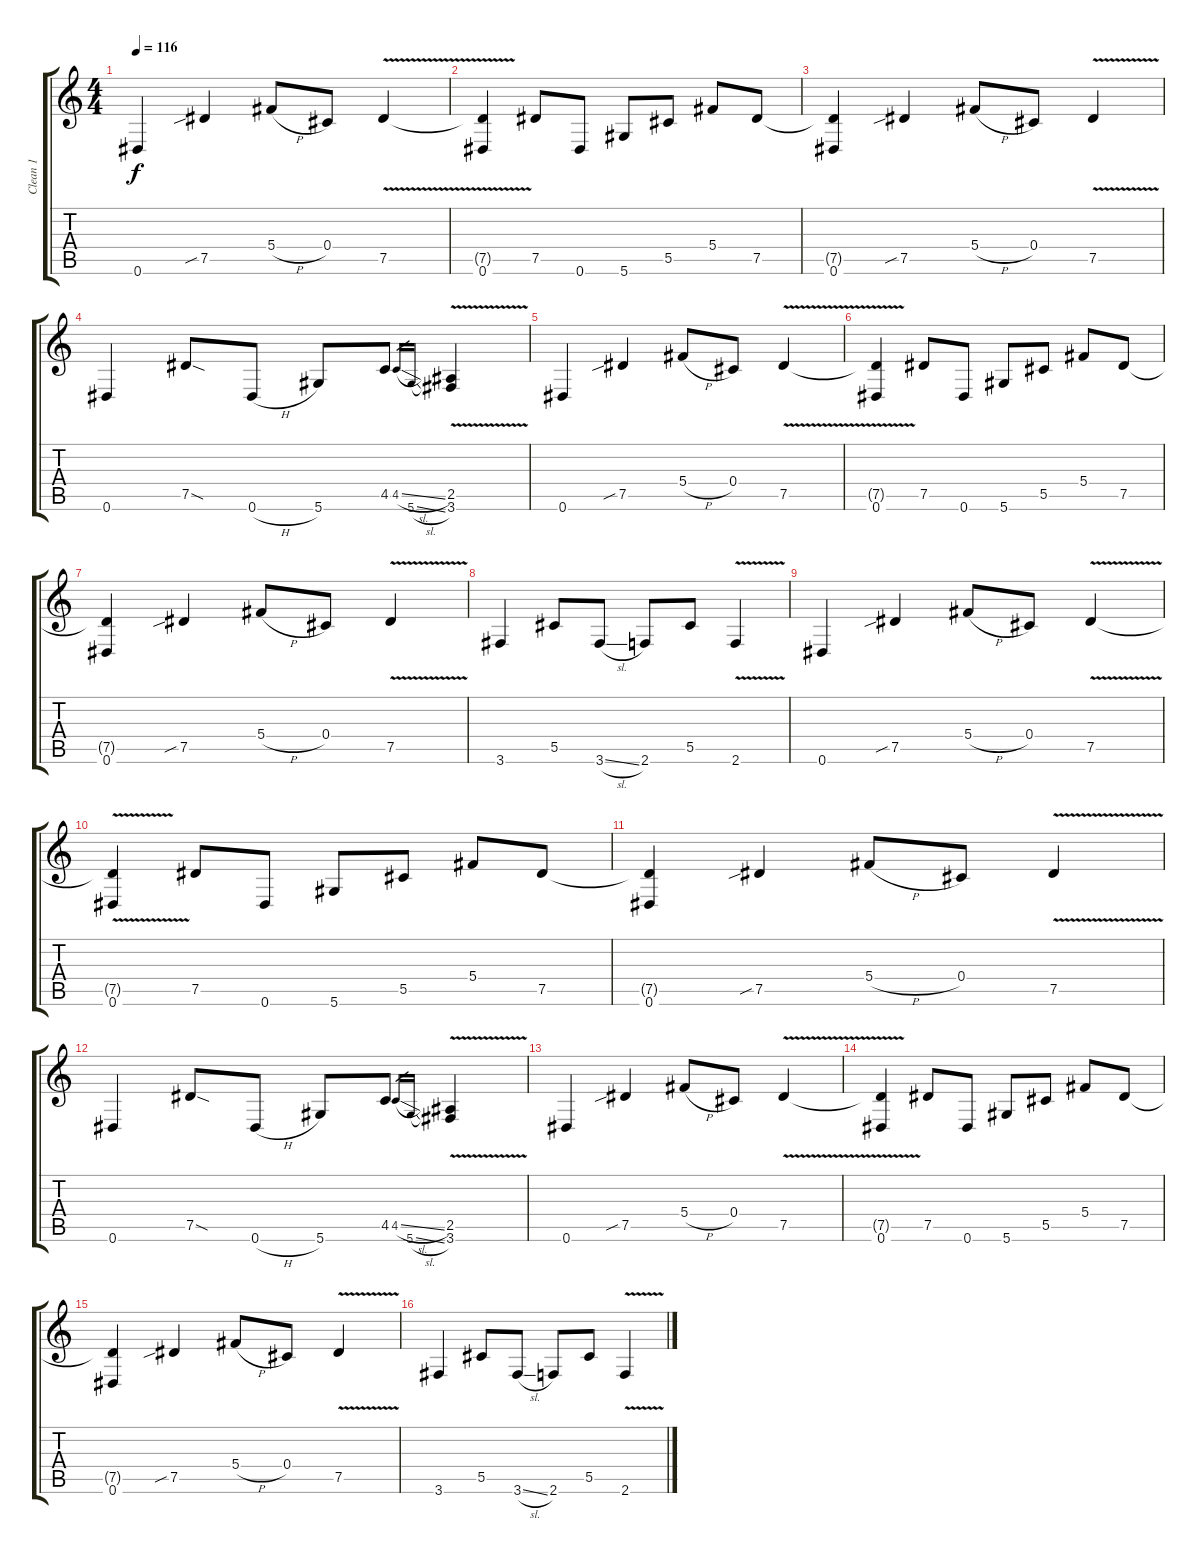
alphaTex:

\track ("Clean 1" "Clean 1") {instrument acousticguitarsteel}
\staff {score tabs}
\tuning (Eb4 Bb3 Gb3 Db3 Ab2 Eb2) {hide}
\ts (4 4)
\tempo 116
\clef g2
\ks c
0.6.4{dy f instrument acousticguitarsteel} 7.5{sib}.4 5.4{h}.8 0.4.8 7.5{v}.4 |
(7.5{t} 0.6).4 7.5.8 0.6.8 5.6.8 5.5.8 5.4.8 7.5.8 |
(7.5{t} 0.6).4 7.5{sib}.4 5.4{h}.8 0.4.8 7.5{v}.4 |
0.6.4 7.5{sod}.8 0.6{h}.8 5.6.8 4.5.8 4.5{sl}.16{gr} 5.6{sl}.16{gr} (2.5{v} 3.6{v}).4 |
0.6.4 7.5{sib}.4 5.4{h}.8 0.4.8 7.5{v}.4 |
(7.5{t} 0.6).4 7.5.8 0.6.8 5.6.8 5.5.8 5.4.8 7.5.8 |
(7.5{t} 0.6).4 7.5{sib}.4 5.4{h}.8 0.4.8 7.5{v}.4 |
3.6.4 5.5.8 3.6{sl}.8 2.6.8 5.5.8 2.6{v}.4 |
0.6.4 7.5{sib}.4 5.4{h}.8 0.4.8 7.5{v}.4 |
(7.5{t} 0.6).4 7.5.8 0.6.8 5.6.8 5.5.8 5.4.8 7.5.8 |
(7.5{t} 0.6).4 7.5{sib}.4 5.4{h}.8 0.4.8 7.5{v}.4 |
0.6.4 7.5{sod}.8 0.6{h}.8 5.6.8 4.5.8 4.5{sl}.16{gr} 5.6{sl}.16{gr} (2.5{v} 3.6{v}).4 |
0.6.4 7.5{sib}.4 5.4{h}.8 0.4.8 7.5{v}.4 |
(7.5{t} 0.6).4 7.5.8 0.6.8 5.6.8 5.5.8 5.4.8 7.5.8 |
(7.5{t} 0.6).4 7.5{sib}.4 5.4{h}.8 0.4.8 7.5{v}.4 |
3.6.4 5.5.8 3.6{sl}.8 2.6.8 5.5.8 2.6{v}.4
